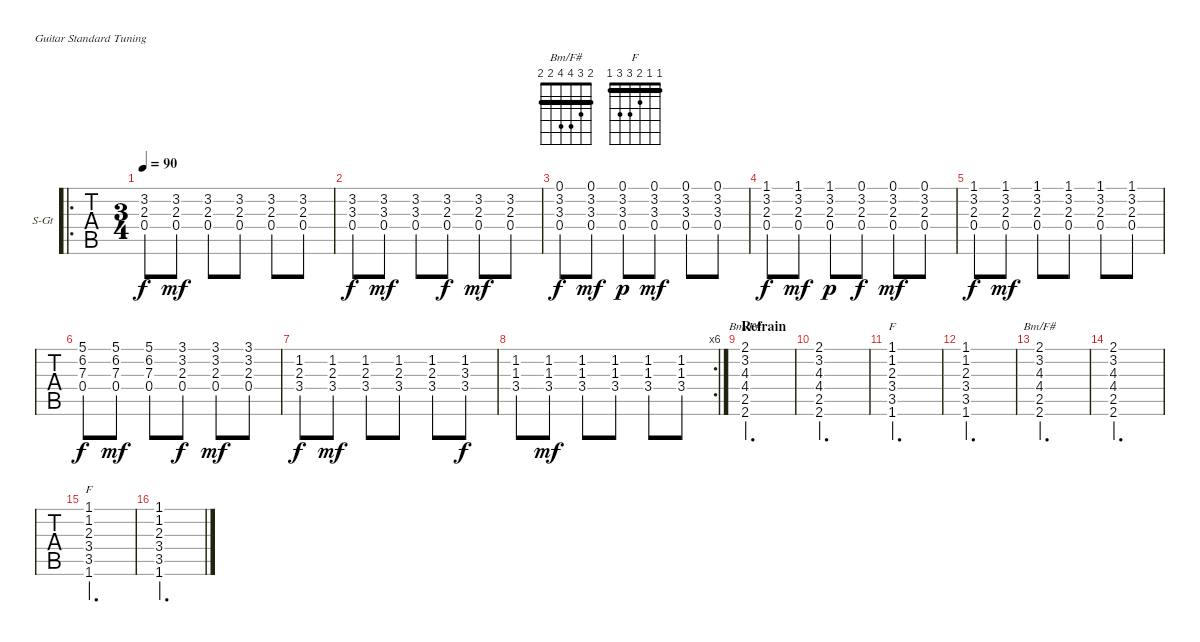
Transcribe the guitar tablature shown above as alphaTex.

\defaultSystemsLayout 4
\bracketExtendMode groupsimilarinstruments
\firstSystemTrackNameOrientation horizontal
\otherSystemsTrackNameOrientation horizontal
\track ("Steel Guitar" "S-Gt") {instrument acousticguitarsteel}
\staff {tabs}
\tuning (E4 B3 G3 D3 A2 E2)
\chord ("Bm/F#" 2 3 4 4 2 2) {barre (2 2)}
\chord ("F" 1 1 2 3 3 1) {barre (1 1)}
\ro
\ts (3 4)
\tempo 90
\clef g2
\ks c
(0.4 2.3 3.2).8{dy f instrument acousticguitarsteel} (0.4 3.2 2.3).8{dy mf} (0.4 2.3 3.2).8 (0.4 2.3 3.2).8 (0.4 3.2 2.3).8 (0.4 2.3 3.2).8 |
(0.4 3.3 3.2).8{dy f} (0.4 3.2 3.3).8{dy mf} (0.4 3.3 3.2).8 (0.4 2.3 3.2).8{dy f} (0.4 2.3 3.2).8{dy mf} (0.4 2.3 3.2).8 |
(0.4 3.3 3.2 0.1).8{dy f} (0.4 3.2 3.3 0.1).8{dy mf} (0.4 3.3 3.2 0.1).8{dy p} (0.4 3.3 3.2 0.1).8{dy mf} (0.4 3.2 3.3 0.1).8 (0.4 3.3 3.2 0.1).8 |
(0.4 2.3 3.2 1.1).8{dy f} (0.4 3.2 2.3 1.1).8{dy mf} (0.4 2.3 3.2 1.1).8{dy p} (0.4 2.3 3.2 0.1).8{dy f} (0.4 3.2 2.3 0.1).8{dy mf} (0.4 2.3 3.2 0.1).8 |
(0.4 2.3 3.2 1.1).8{dy f} (0.4 3.2 2.3 1.1).8{dy mf} (0.4 2.3 3.2 1.1).8 (0.4 2.3 3.2 1.1).8 (0.4 3.2 2.3 1.1).8 (0.4 2.3 3.2 1.1).8 |
(0.4 7.3 6.2 5.1).8{dy f} (0.4 6.2 7.3 5.1).8{dy mf} (0.4 7.3 6.2 5.1).8 (0.4 2.3 3.2 3.1).8{dy f} (0.4 3.2 2.3 3.1).8{dy mf} (0.4 2.3 3.2 3.1).8 |
(3.4 2.3 1.2).8{dy f} (3.4 1.2 2.3).8{dy mf} (3.4 2.3 1.2).8 (3.4 2.3 1.2).8 (3.4 1.2 2.3).8 (3.4 3.3 1.2).8{dy f} |
\rc 6
(3.4 1.3 1.2).8 (3.4 1.2 1.3).8{dy mf} (3.4 1.3 1.2).8 (3.4 1.3 1.2).8 (3.4 1.2 1.3).8 (3.4 1.3 1.2).8 |
\section ("" "Refrain")
(2.1 3.2 4.3 4.4 2.5 2.6).2{d ch "Bm/F#"} |
(2.1 3.2 4.3 4.4 2.5 2.6).2{d} |
(1.6 3.5 3.4 2.3 1.2 1.1).2{d ch "F"} |
(1.6 3.5 3.4 2.3 1.2 1.1).2{d} |
(2.1 3.2 4.3 4.4 2.5 2.6).2{d ch "Bm/F#"} |
(2.1 3.2 4.3 4.4 2.5 2.6).2{d} |
(1.6 3.5 3.4 2.3 1.2 1.1).2{d ch "F"} |
(1.6 3.5 3.4 2.3 1.2 1.1).2{d}
